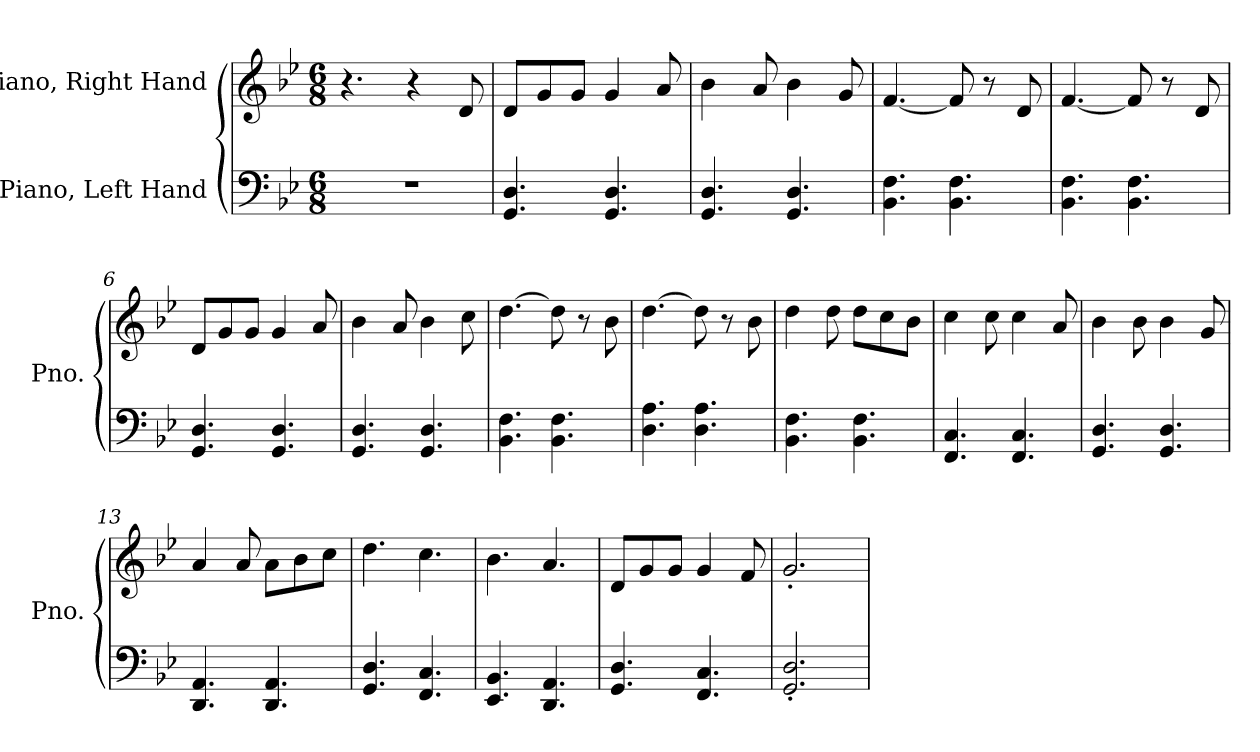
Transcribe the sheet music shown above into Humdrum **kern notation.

**kern	**kern
*part2	*part1
*staff2	*staff1
*I"Piano, Left Hand	*I"Piano, Right Hand
*I'Pno.	*I'Pno.
*clefF4	*clefG2
*k[b-e-]	*k[b-e-]
*M6/8	*M6/8
*MM140	*MM140
=1	=1
2.r	4.r
.	4r
.	8d/
=2	=2
4.GG/ 4.D/	8d/L
.	8g/
.	8g/J
4.GG/ 4.D/	4g/
.	8a/
=3	=3
4.GG/ 4.D/	4b-\
.	8a/
4.GG/ 4.D/	4b-\
.	8g/
=4	=4
4.BB-\ 4.F\	[4.f/
4.BB-\ 4.F\	8f/]
.	8r
.	8d/
=5	=5
4.BB-\ 4.F\	[4.f/
4.BB-\ 4.F\	8f/]
.	8r
.	8d/
!!LO:LB:g=z
=6	=6
4.GG/ 4.D/	8d/L
.	8g/
.	8g/J
4.GG/ 4.D/	4g/
.	8a/
=7	=7
4.GG/ 4.D/	4b-\
.	8a/
4.GG/ 4.D/	4b-\
.	8cc\
=8	=8
4.BB-\ 4.F\	[4.dd\
4.BB-\ 4.F\	8dd\]
.	8r
.	8b-\
=9	=9
4.D\ 4.A\	[4.dd\
4.D\ 4.A\	8dd\]
.	8r
.	8b-\
=10	=10
4.BB-\ 4.F\	4dd\
.	8dd\
4.BB-\ 4.F\	8dd\L
.	8cc\
.	8b-\J
=11	=11
4.FF/ 4.C/	4cc\
.	8cc\
4.FF/ 4.C/	4cc\
.	8a/
=12	=12
4.GG/ 4.D/	4b-\
.	8b-\
4.GG/ 4.D/	4b-\
.	8g/
!!LO:LB:g=z
=13	=13
4.DD/ 4.AA/	4a/
.	8a/
4.DD/ 4.AA/	8a\L
.	8b-\
.	8cc\J
=14	=14
4.GG/ 4.D/	4.dd\
4.FF/ 4.C/	4.cc\
=15	=15
4.EE-/ 4.BB-/	4.b-\
4.DD/ 4.AA/	4.a/
=16	=16
4.GG/ 4.D/	8d/L
.	8g/
.	8g/J
4.FF/ 4.C/	4g/
.	8f/
=17	=17
2.GG/' 2.D/'	2.g'/
=	=
*-	*-
